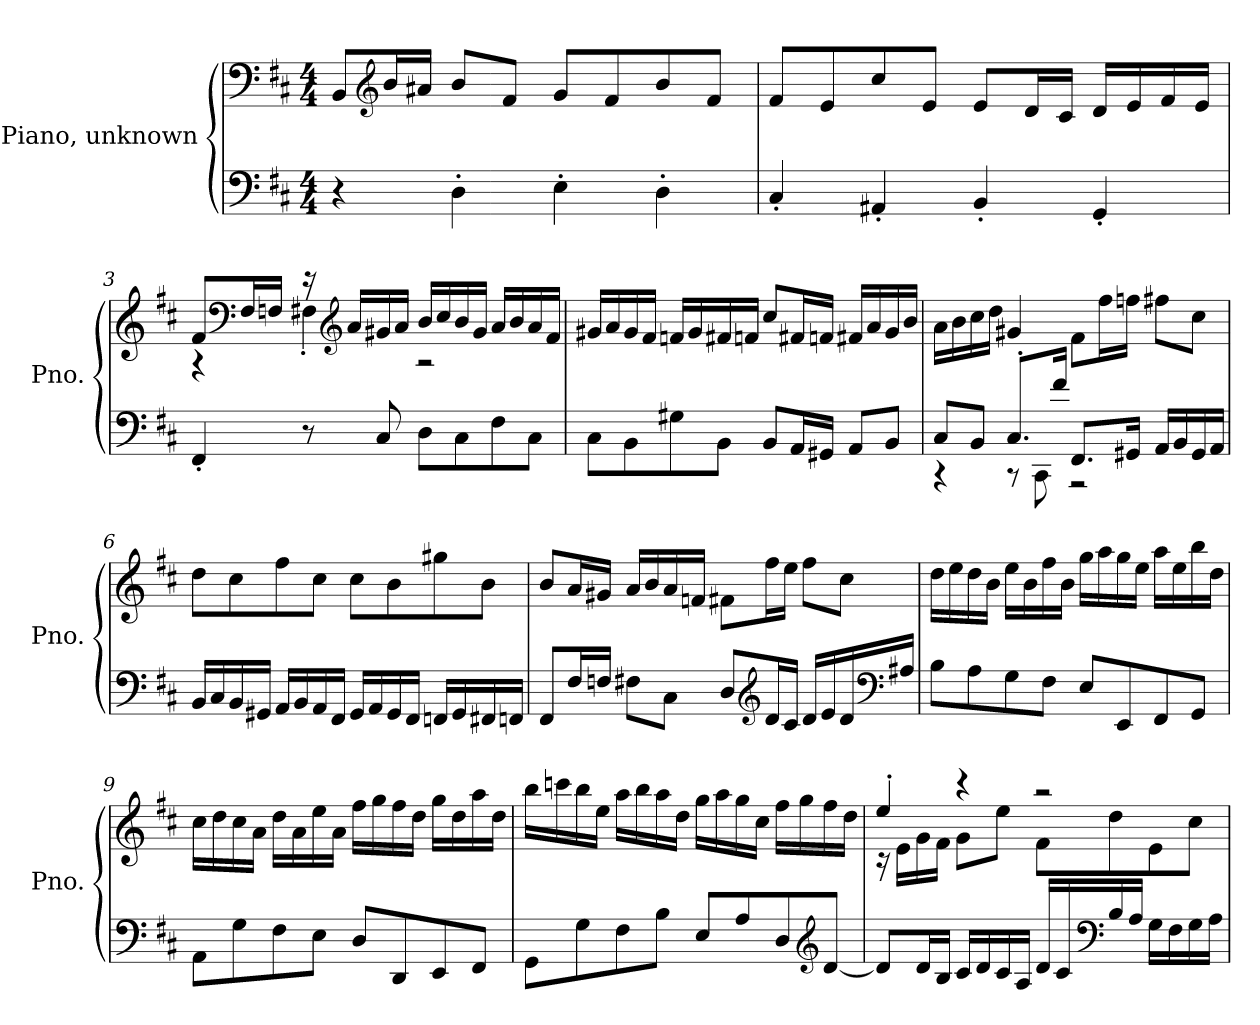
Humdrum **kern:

**kern	**kern
*part1	*part1
*staff2	*staff1
*I"Piano, unknown	*
*I'Pno.	*
*clefF4	*clefF4
*k[f#c#]	*k[f#c#]
*M4/4	*M4/4
*MM120	*MM120
=1	=1
4r	8BB/L
*	*clefG2
.	16b/L
.	16a#X/JJ
4D'\	8b/L
.	8f#/J
4E'\	8g/L
.	8f#/
4D'\	8b/
.	8f#/J
=2	=2
4C#'/	8f#/L
.	8e/
4AA#X'/	8cc#/
.	8e/J
4BB'/	8e/L
.	16d/L
.	16c#/JJ
4GG'/	16d/LL
.	16e/
.	16f#/
.	16e/JJ
=3	=3
*	*^
4FF#'/	8f#/L	4r
*	*clefF4	*
.	16F#/L	.
.	16Fn/JJ	.
8r	16r	4F#X'\
*	*clefG2	*
.	16a/LL	.
8C#/	16g#X/	.
.	16a/JJ	.
8D\L	16b/LL	2r
.	16cc#/	.
8C#\	16b/	.
.	16g#/JJ	.
8F#\	16a/LL	.
.	16b/	.
8C#\J	16a/	.
.	16f#/JJ	.
*	*v	*v
!!LO:LB:g=z
=4	=4
8C#\L	16g#X/LL
.	16a/
8BB\	16g#/
.	16f#/JJ
8G#X\	16fn/LL
.	16g#/
8BB\J	16f#X/
.	16fn/JJ
8BB/L	8cc#/L
16AA/L	16f#X/L
16GG#X/JJ	16fn/JJ
8AA/L	16f#X/LL
.	16a/
8BB/J	16g#/
.	16b/JJ
=5	=5
*^	*
8C#/L	4r	16a\LL
.	.	16b\
8BB/J	.	16cc#\
.	.	16dd\JJ
8.C#'/L	8r	4g#X/
.	8CC#\	.
16f#/Jk	.	.
8.FF#/L	2r	8f#\L
.	.	16ff#\L
16GG#X/Jk	.	16ffn\JJ
16AA/LL	.	8ff#X\L
16BB/	.	.
16GG#/	.	8cc#\J
16AA/JJ	.	.
*v	*v	*
!!LO:LB:g=z
=6	=6
16BB/LL	8dd\L
16C#/	.
16BB/	8cc#\
16GG#X/JJ	.
16AA/LL	8ff#\
16BB/	.
16AA/	8cc#\J
16FF#/JJ	.
16GG#/LL	8cc#\L
16AA/	.
16GG#/	8b\
16FF#/JJ	.
16FFn/LL	8gg#X\
16GG#/	.
16FF#X/	8b\J
16FFn/JJ	.
=7	=7
8FF#/L	8b/L
16F#/L	16a/L
16Fn/JJ	16g#X/JJ
8F#X\L	16a/LL
.	16b/
8C#\J	16a/
.	16fn/JJ
8D/L	8f#X\L
*clefG2	*
16d/L	16ff#\L
16c#/JJ	16ee\JJ
16d/LL	8ff#\L
16e/	.
16d/	8cc#\J
*clefF4	*
16A#X/JJ	.
!!LO:LB:g=z
=8	=8
8B\L	16dd\LL
.	16ee\
8A\	16dd\
.	16b\JJ
8G\	16ee\LL
.	16b\
8F#\J	16ff#\
.	16b\JJ
8E/L	16gg\LL
.	16aa\
8EE/	16gg\
.	16ee\JJ
8FF#/	16aa\LL
.	16ee\
8GG/J	16bb\
.	16dd\JJ
=9	=9
8AA\L	16cc#\LL
.	16dd\
8G\	16cc#\
.	16a\JJ
8F#\	16dd\LL
.	16a\
8E\J	16ee\
.	16a\JJ
8D/L	16ff#\LL
.	16gg\
8DD/	16ff#\
.	16dd\JJ
8EE/	16gg\LL
.	16dd\
8FF#/J	16aa\
.	16dd\JJ
!!LO:LB:g=z
=10	=10
8GG\L	16bb\LL
.	16cccn\
8G\	16bb\
.	16ee\JJ
8F#\	16aa\LL
.	16bb\
8B\J	16aa\
.	16dd\JJ
8E/L	16gg\LL
.	16aa\
8A/	16gg\
.	16cc#\JJ
8D/	16ff#\LL
.	16gg\
*clefG2	*
[8d/J	16ff#\
.	16dd\JJ
=11	=11
*	*^
8d/L]	4ee'/	16r
.	.	16e\LL
16d/L	.	16g\
16B/JJ	.	16f#\JJ
16c#/LL	4r	8g\L
16d/	.	.
16c#/	.	8ee\J
16A/JJ	.	.
16d/LL	2r	8f#\L
16c#/	.	.
*clefF4	*	*
16B/	.	8dd\
16A/JJ	.	.
16G\LL	.	8e\
16F#\	.	.
16G\	.	8cc#\J
16A\JJ	.	.
*	*v	*v
=	=
*-	*-
